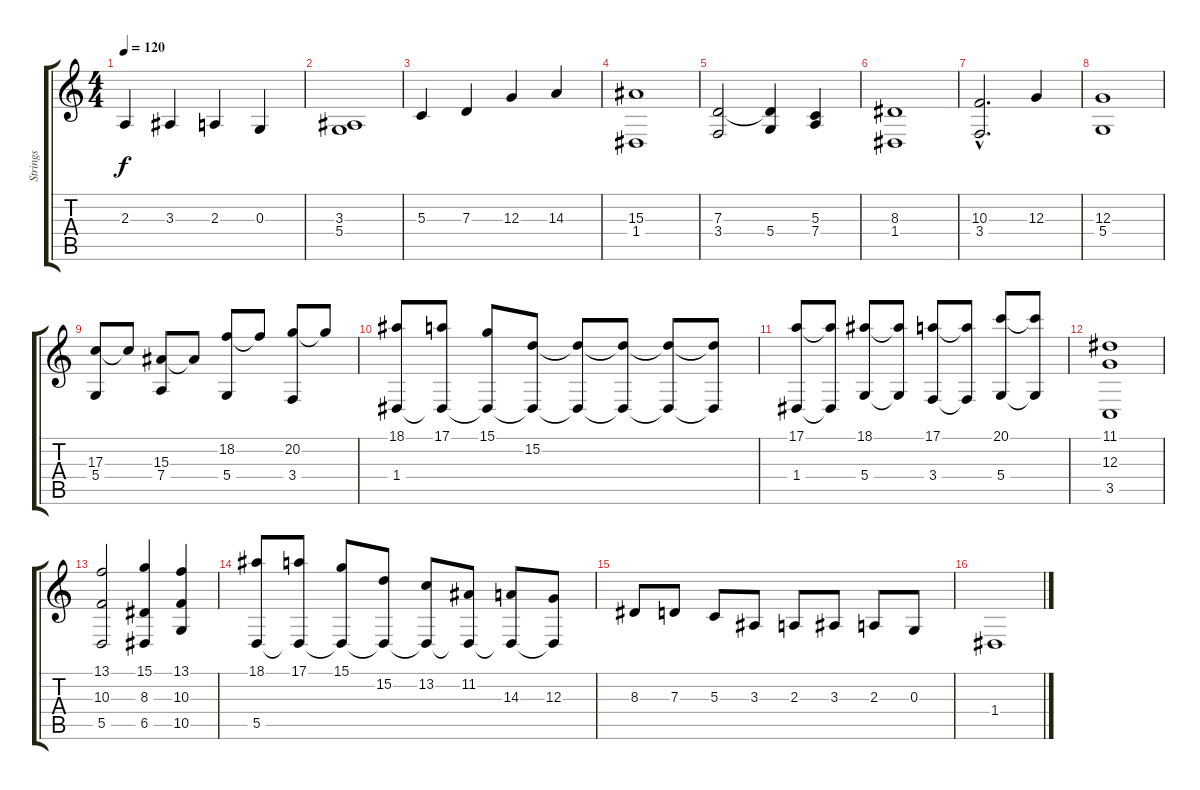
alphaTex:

\track ("Strings" "Strings") {instrument stringensemble1}
\staff {score tabs}
\tuning (E4 B3 G3 D3 A2 D2) {hide}
\ts (4 4)
\tempo 120
\clef g2
\ks c
2.3.4{dy f} 3.3.4 2.3.4 0.3.4 |
(3.3 5.4).1 |
5.3.4 7.3.4 12.3.4 14.3.4 |
(15.3 1.4).1 |
(7.3 3.4).2 (7.3{t} 5.4).4 (5.3 7.4).4 |
(8.3 1.4).1 |
(10.3{hac} 3.4{hac}).2{d} 12.3.4 |
(12.3 5.4).1 |
(17.3 5.4).8 17.3{t}.8 (15.3 7.4).8 15.3{t}.8 (18.2 5.4).8 18.2{t}.8 (20.2 3.4).8 20.2{t}.8 |
(18.1 1.4).8 (17.1 1.4{t}).8 (15.1 1.4{t}).8 (15.2 1.4{t}).8 (15.2{t} 1.4{t}).8 (15.2{t} 1.4{t}).8 (15.2{t} 1.4{t}).8 (15.2{t} 1.4{t}).8 |
(17.1 1.4).8 (17.1{t} 1.4{t}).8 (18.1 5.4).8 (18.1{t} 5.4{t}).8 (17.1 3.4).8 (17.1{t} 3.4{t}).8 (20.1 5.4).8 (20.1{t} 5.4{t}).8 |
(11.1 12.3 3.5).1 |
(13.1 10.3 5.5).2 (15.1 8.3 6.5).4 (13.1 10.3 10.5).4 |
(18.1 5.5).8 (17.1 5.5{t}).8 (15.1 5.5{t}).8 (15.2 5.5{t}).8 (13.2 5.5{t}).8 (11.2 5.5{t}).8 (14.3 5.5{t}).8 (12.3 5.5{t}).8 |
8.3.8 7.3.8 5.3.8 3.3.8 2.3.8 3.3.8 2.3.8 0.3.8 |
1.4.1
